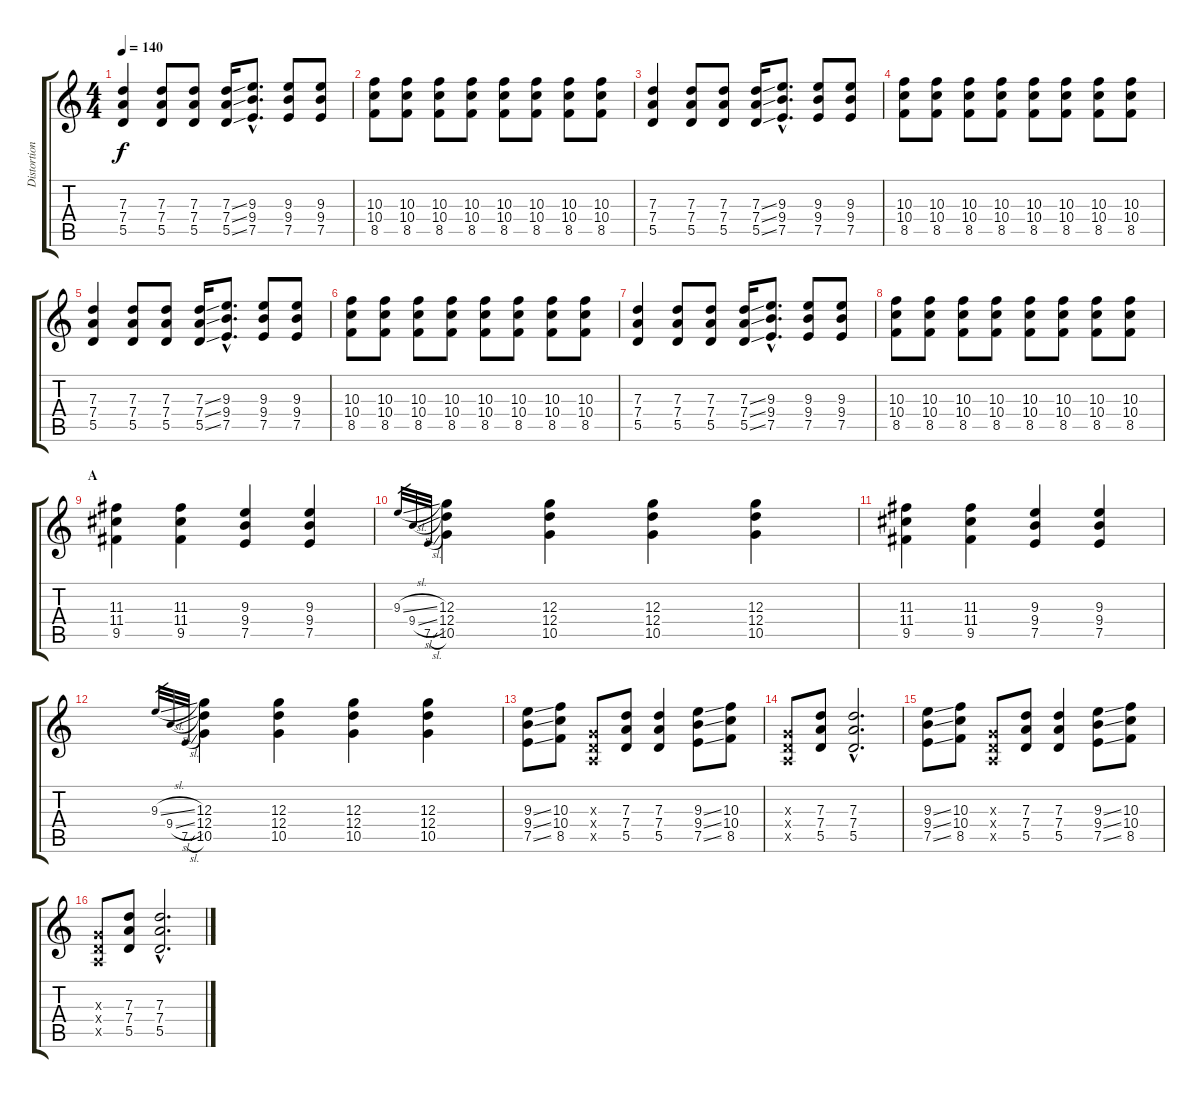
\track ("Distortion Guitar I" "Distortion") {instrument distortionguitar}
\staff {score tabs}
\tuning (E4 B3 G3 D3 A2 E2) {hide}
\ts (4 4)
\tempo 140
\clef g2
\ks c
(7.3 7.4 5.5).4{dy f} (7.3 7.4 5.5).8 (7.3 7.4 5.5).8 (7.3{ss} 7.4{ss} 5.5{ss}).16 (9.3{hac} 9.4{hac} 7.5{hac}).8{d} (9.3 9.4 7.5).8 (9.3 9.4 7.5).8 |
(10.3 10.4 8.5).8 (10.3 10.4 8.5).8 (10.3 10.4 8.5).8 (10.3 10.4 8.5).8 (10.3 10.4 8.5).8 (10.3 10.4 8.5).8 (10.3 10.4 8.5).8 (10.3 10.4 8.5).8 |
(7.3 7.4 5.5).4 (7.3 7.4 5.5).8 (7.3 7.4 5.5).8 (7.3{ss} 7.4{ss} 5.5{ss}).16 (9.3{hac} 9.4{hac} 7.5{hac}).8{d} (9.3 9.4 7.5).8 (9.3 9.4 7.5).8 |
(10.3 10.4 8.5).8 (10.3 10.4 8.5).8 (10.3 10.4 8.5).8 (10.3 10.4 8.5).8 (10.3 10.4 8.5).8 (10.3 10.4 8.5).8 (10.3 10.4 8.5).8 (10.3 10.4 8.5).8 |
(7.3 7.4 5.5).4 (7.3 7.4 5.5).8 (7.3 7.4 5.5).8 (7.3{ss} 7.4{ss} 5.5{ss}).16 (9.3{hac} 9.4{hac} 7.5{hac}).8{d} (9.3 9.4 7.5).8 (9.3 9.4 7.5).8 |
(10.3 10.4 8.5).8 (10.3 10.4 8.5).8 (10.3 10.4 8.5).8 (10.3 10.4 8.5).8 (10.3 10.4 8.5).8 (10.3 10.4 8.5).8 (10.3 10.4 8.5).8 (10.3 10.4 8.5).8 |
(7.3 7.4 5.5).4 (7.3 7.4 5.5).8 (7.3 7.4 5.5).8 (7.3{ss} 7.4{ss} 5.5{ss}).16 (9.3{hac} 9.4{hac} 7.5{hac}).8{d} (9.3 9.4 7.5).8 (9.3 9.4 7.5).8 |
(10.3 10.4 8.5).8 (10.3 10.4 8.5).8 (10.3 10.4 8.5).8 (10.3 10.4 8.5).8 (10.3 10.4 8.5).8 (10.3 10.4 8.5).8 (10.3 10.4 8.5).8 (10.3 10.4 8.5).8 |
\section ("" "A")
(11.3 11.4 9.5).4 (11.3 11.4 9.5).4 (9.3 9.4 7.5).4 (9.3 9.4 7.5).4 |
9.3{sl}.32{gr} 9.4{sl}.32{gr} 7.5{sl}.32{gr} (12.3 12.4 10.5).4 (12.3 12.4 10.5).4 (12.3 12.4 10.5).4 (12.3 12.4 10.5).4 |
(11.3 11.4 9.5).4 (11.3 11.4 9.5).4 (9.3 9.4 7.5).4 (9.3 9.4 7.5).4 |
9.3{sl}.32{gr} 9.4{sl}.32{gr} 7.5{sl}.32{gr} (12.3 12.4 10.5).4 (12.3 12.4 10.5).4 (12.3 12.4 10.5).4 (12.3 12.4 10.5).4 |
(9.3{ss} 9.4{ss} 7.5{ss}).8 (10.3 10.4 8.5).8 (0.3{x} 0.4{x} 0.5{x}).8 (7.3 7.4 5.5).8 (7.3 7.4 5.5).4 (9.3{ss} 9.4{ss} 7.5{ss}).8 (10.3 10.4 8.5).8 |
(0.3{x} 0.4{x} 0.5{x}).8 (7.3 7.4 5.5).8 (7.3{hac} 7.4{hac} 5.5{hac}).2{d} |
(9.3{ss} 9.4{ss} 7.5{ss}).8 (10.3 10.4 8.5).8 (0.3{x} 0.4{x} 0.5{x}).8 (7.3 7.4 5.5).8 (7.3 7.4 5.5).4 (9.3{ss} 9.4{ss} 7.5{ss}).8 (10.3 10.4 8.5).8 |
(0.3{x} 0.4{x} 0.5{x}).8 (7.3 7.4 5.5).8 (7.3{hac} 7.4{hac} 5.5{hac}).2{d}
